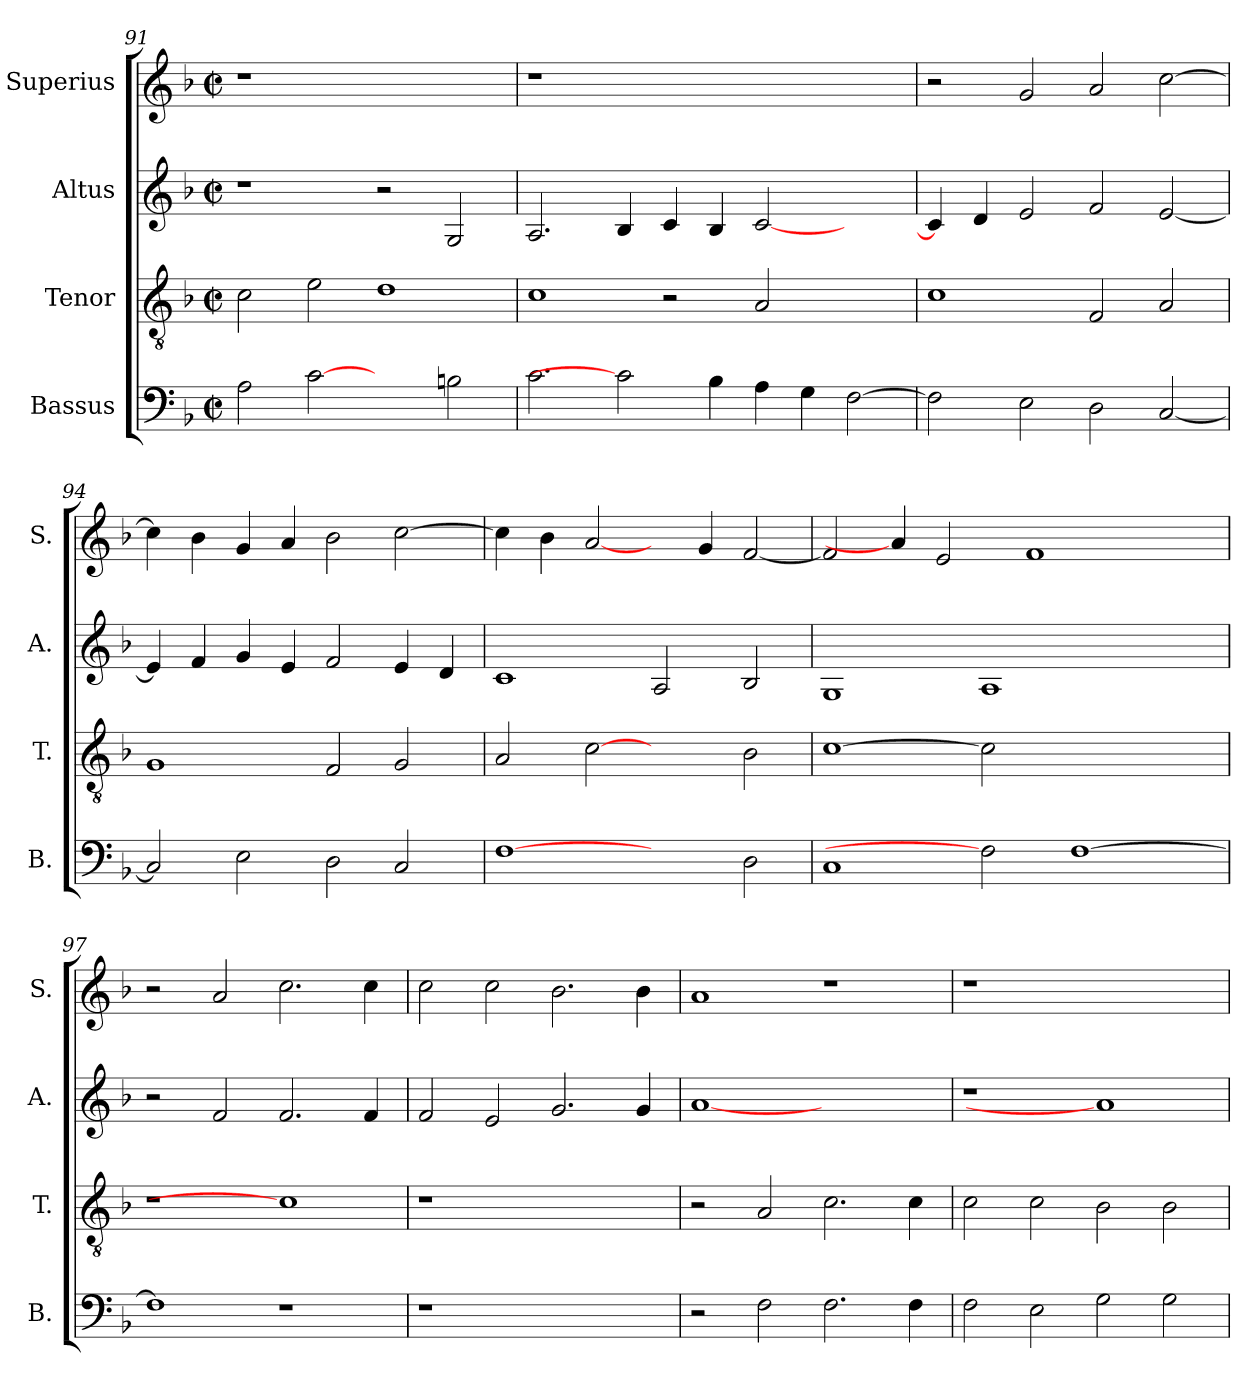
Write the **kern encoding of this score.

**kern	**kern	**kern	**kern
*part4	*part3	*part2	*part1
*staff4	*staff3	*staff2	*staff1
*I"Bassus	*I"Tenor	*I"Altus	*I"Superius
*I'B.	*I'T.	*I'A.	*I'S.
*clefF4	*clefGv2	*clefG2	*clefG2
*	*ITrd7c12	*	*
*k[b-]	*k[b-]	*k[b-]	*k[b-]
*F:	*F:	*F:	*F:
*M2/2	*M2/2	*M2/2	*M2/2
*met(c|)	*met(c|)	*met(c|)	*met(c|)
=91	=91	=91	=91
!	!	!	!LO:N:vis=1
2Ai\	2Ci\	1r	1r
[2ci	2Ei\	.	.
2ryy	1Di	2r	1ryy
2Bni\	.	2Gi/	.
!!LO:PB:g=z
=92	=92	=92	=92
!	!	!	!LO:N:vis=1
2.ci\	1Ci	2.Ai/	1r
2ci]	.	4B-i/	.
.	2r	4ci/	1.ryy
4B-i\	.	4B-i/	.
4Ai\	2AAi/	[<2ci/	.
4Gi\	.	.	.
[>2Fi\	2ryy	2ryy	.
=93	=93	=93	=93
2Fi\]	1Ci	4ci/]	2r
.	.	4di/	.
2Ei\	.	2ei/	2gi/
2Di\	2FFi/	2fi/	2ai/
[<2Ci/	2AAi/	[<2ei/	[>2cci\
=94	=94	=94	=94
2Ci/]	1GGi	4ei/]	4cci\]
.	.	4fi/	4b-i\
2Ei\	.	4gi/	4gi/
.	.	4ei/	4ai/
2Di\	2FFi/	2fi/	2b-i\
2Ci/	2GGi/	4ei/	[>2cci\
.	.	4di/	.
=95	=95	=95	=95
[1Fi	2AAi/	1ci	4cci\]
.	.	.	4b-i\
.	[2Ci	.	[2ai/
2ryy	2ryy	2Ai/	4ryy
.	.	.	4gi/
2Di\	2BB-i\	2B-i/	[<2fi/
=96	=96	=96	=96
1Ci	[1Ci	1Gi	2fi/]
.	.	.	4ai/]
.	.	.	2ei/
2Fi]	2Ci]	1Ai	.
.	.	.	1fi
[>1Fi	1ryy	.	.
.	.	2ryy	.
.	.	.	4ryy
!!LO:LB:g=z
=97	=97	=97	=97
!	!LO:N:vis=1	!	!
1Fi]	1r	2r	2r
.	.	2fi/	2ai/
1r	1Ci]	2.fi/	2.cci\
.	.	4fi/	4cci\
=98	=98	=98	=98
!LO:N:vis=1	!LO:N:vis=1	!	!
1r	1r	2fi/	2cci\
.	.	2ei/	2cci\
1ryy	1ryy	2.gi/	2.b-i\
.	.	4gi/	4b-i\
=99	=99	=99	=99
2r	2r	[1ai	1ai
2Fi\	2AAi/	.	.
2.Fi\	2.Ci\	1ryy	1r
4Fi\	4Ci\	.	.
=100	=100	=100	=100
!	!	!LO:N:vis=1	!LO:N:vis=1
2Fi\	2Ci\	1r	1r
2Ei\	2Ci\	.	.
2Gi\	2BB-i\	1ai]	1ryy
2Gi\	2BB-i\	.	.
=	=	=	=
*-	*-	*-	*-
